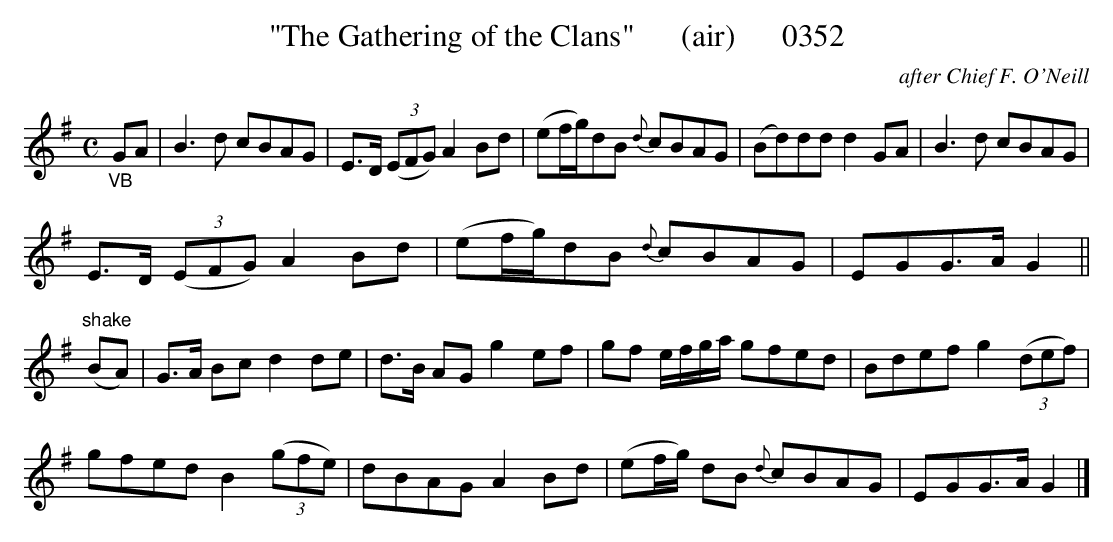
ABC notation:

X:1
T:"The Gathering of the Clans"      (air)      0352
C:after Chief F. O'Neill
M:C
L:1/8
K:G
"_VB"GA|B3d cBAG|E3/2D/2  (3(EFG) A2Bd|(ef/2g/2)dB {d}cBAG|(Bd)dd d2GA|B3d cBAG|
E3/2D/2  (3(EFG) A2Bd|(ef/2g/2)dB {d}cBAG|EGG3/2A/2 G2||
"^shake"(BA)|G3/2A/2 Bc d2de|d3/2B/2 AG g2ef|gf e/2f/2g/2a/2 gfed|Bdef g2 (3(def)|
gfed B2 (3(gfe)|dBAG A2Bd|(ef/2g/2) dB {d}cBAG|EGG3/2A/2 G2|]
